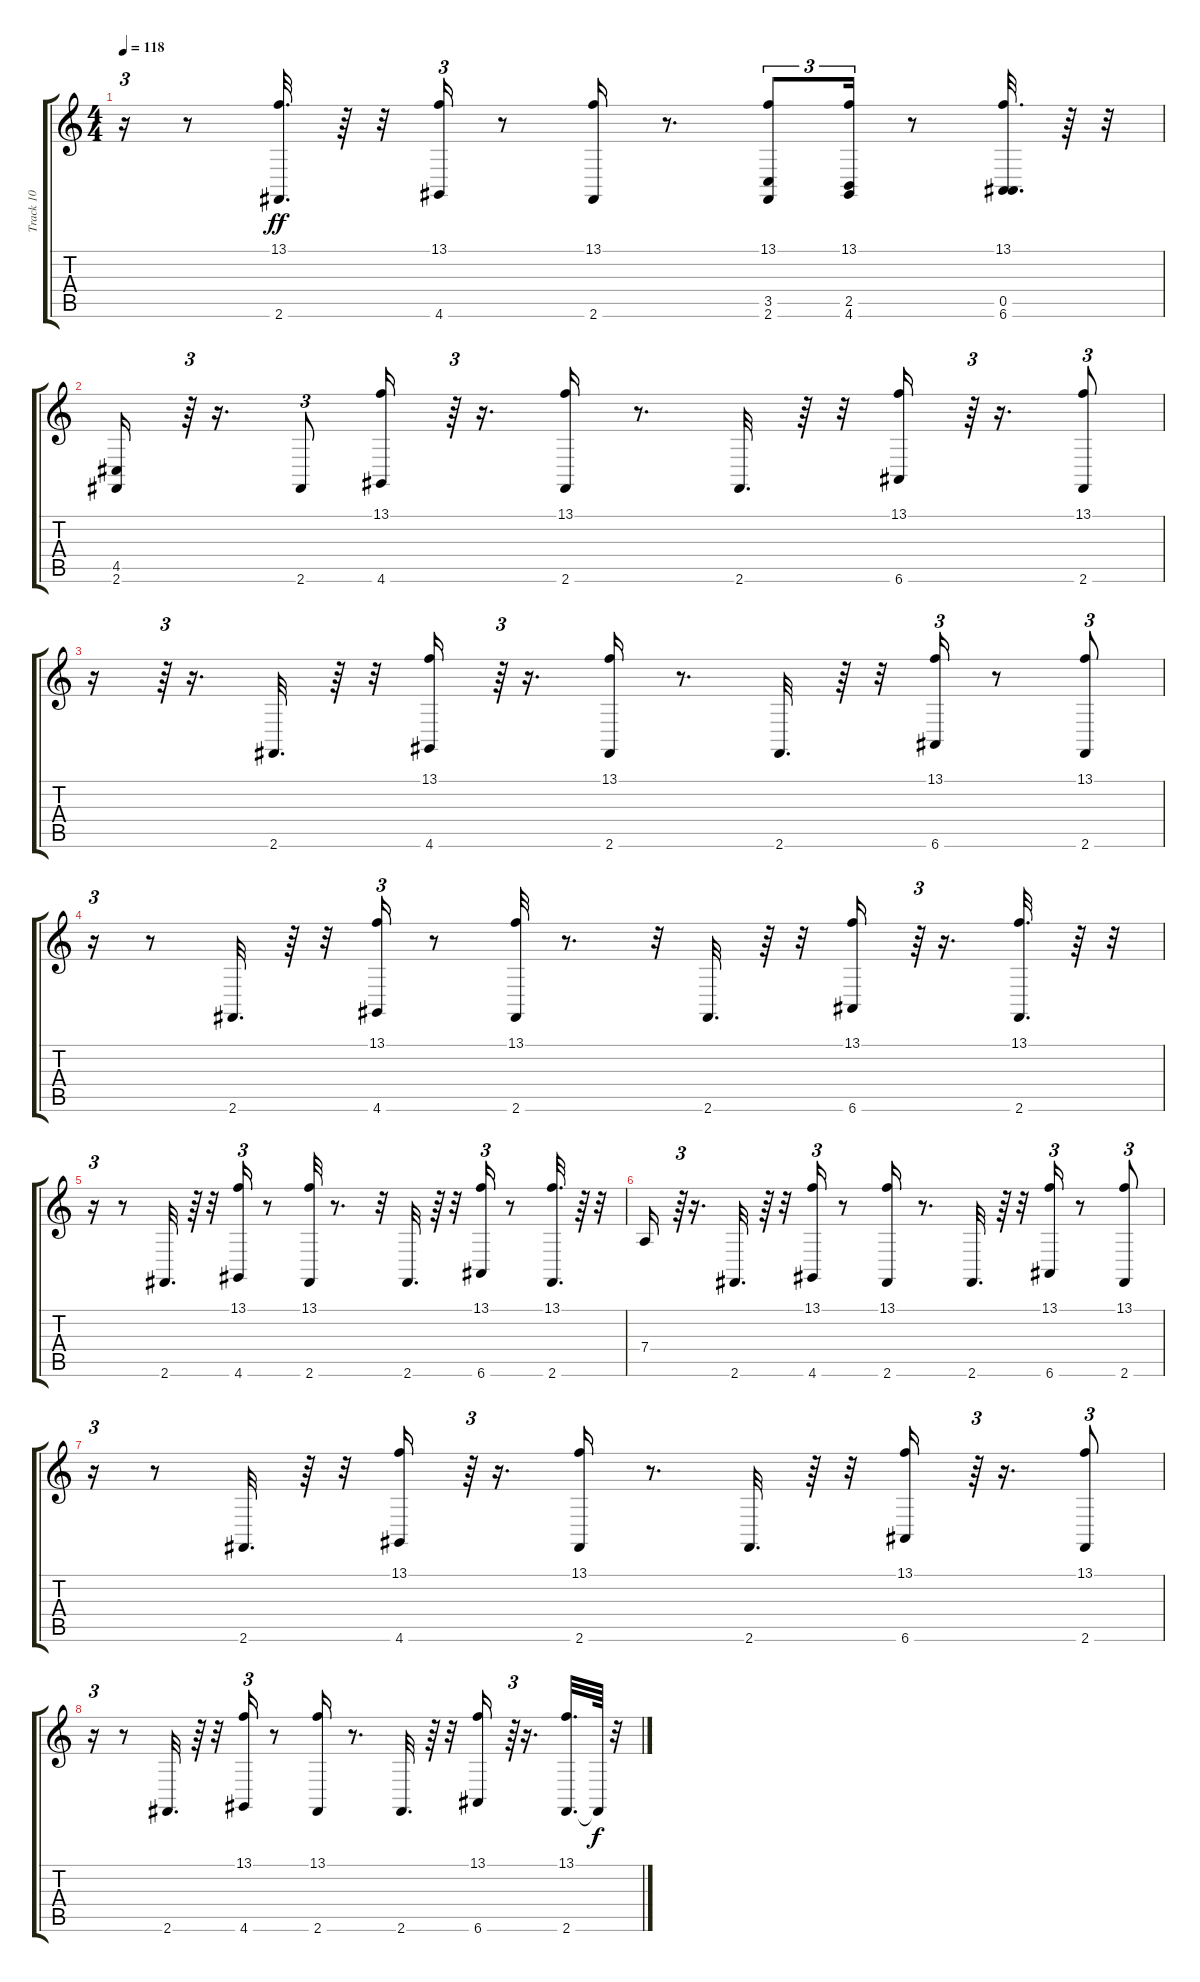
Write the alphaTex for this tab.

\track ("Track 10" "Track 10") {instrument brightacousticpiano}
\staff {score tabs}
\tuning (E4 B3 G3 D3 A2 E2) {hide}
\ts (4 4)
\tempo 118
\clef g2
\ks c
r.16{tu (3 2) dy ff} r.8 (13.1 2.6).32{d} r.64 r.32 (13.1 4.6).16{tu (3 2)} r.8 (13.1 2.6).16 r.8{d} (13.1 3.5 2.6).8{tu (3 2)} (13.1 2.5 4.6).16{tu (3 2)} r.8 (13.1 0.5 6.6).32{d} r.64 r.32 |
(4.5 2.6).16 r.64{tu (3 2)} r.16{d} 2.6.8{tu (3 2)} (13.1 4.6).16 r.64{tu (3 2)} r.16{d} (13.1 2.6).16 r.8{d} 2.6.32{d} r.64 r.32 (13.1 6.6).16 r.64{tu (3 2)} r.16{d} (13.1 2.6).8{tu (3 2)} |
r.16 r.64{tu (3 2)} r.16{d} 2.6.32{d} r.64 r.32 (13.1 4.6).16 r.64{tu (3 2)} r.16{d} (13.1 2.6).16 r.8{d} 2.6.32{d} r.64 r.32 (13.1 6.6).16{tu (3 2)} r.8 (13.1 2.6).8{tu (3 2)} |
r.16{tu (3 2)} r.8 2.6.32{d} r.64 r.32 (13.1 4.6).16{tu (3 2)} r.8 (13.1 2.6).32 r.8{d} r.32 2.6.32{d} r.64 r.32 (13.1 6.6).16 r.64{tu (3 2)} r.16{d} (13.1 2.6).32{d} r.64 r.32 |
r.16{tu (3 2)} r.8 2.6.32{d} r.64 r.32 (13.1 4.6).16{tu (3 2)} r.8 (13.1 2.6).32 r.8{d} r.32 2.6.32{d} r.64 r.32 (13.1 6.6).16{tu (3 2)} r.8 (13.1 2.6).32{d} r.64 r.32 |
7.4.16 r.64{tu (3 2)} r.16{d} 2.6.32{d} r.64 r.32 (13.1 4.6).16{tu (3 2)} r.8 (13.1 2.6).16 r.8{d} 2.6.32{d} r.64 r.32 (13.1 6.6).16{tu (3 2)} r.8 (13.1 2.6).8{tu (3 2)} |
r.16{tu (3 2)} r.8 2.6.32{d} r.64 r.32 (13.1 4.6).16 r.64{tu (3 2)} r.16{d} (13.1 2.6).16 r.8{d} 2.6.32{d} r.64 r.32 (13.1 6.6).16 r.64{tu (3 2)} r.16{d} (13.1 2.6).8{tu (3 2)} |
r.16{tu (3 2)} r.8 2.6.32{d} r.64 r.32 (13.1 4.6).16{tu (3 2)} r.8 (13.1 2.6).16 r.8{d} 2.6.32{d} r.64 r.32 (13.1 6.6).16 r.64{tu (3 2)} r.16{d} (13.1 2.6).32{d} 2.6{t}.64{dy f} r.32
